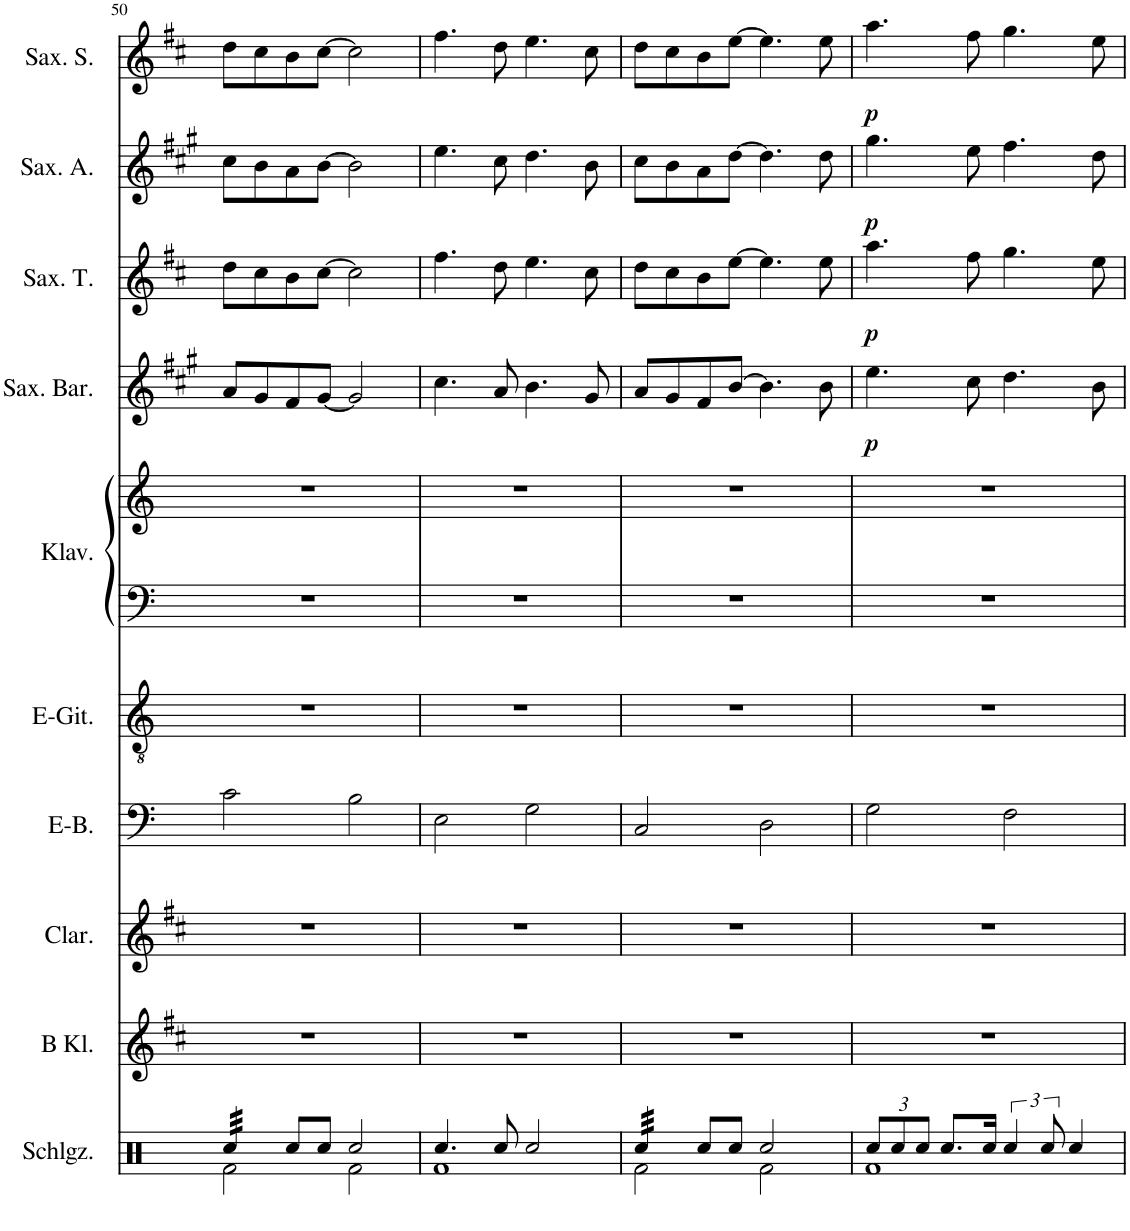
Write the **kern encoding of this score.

**kern	**kern	**kern	**kern	**kern	**kern	**kern	**kern	**dynam	**kern	**dynam	**kern	**dynam	**kern	**dynam
*part10	*part9	*part8	*part7	*part6	*part5	*part5	*part4	*part4	*part3	*part3	*part2	*part2	*part1	*part1
*staff11	*staff10	*staff9	*staff8	*staff7	*staff6	*staff5	*staff4	*staff4	*staff3	*staff3	*staff2	*staff2	*staff1	*staff1
*I"Schlagzeug	*I"Klarinette in B	*I"Clarinette	*I"Elektrischer Bass	*I"Elektrische Gitarre	*I"Klavier	*	*I"Saxophone baryton	*	*I"Saxophone ténor	*	*I"Saxophone alto	*	*I"Saxophone soprano	*
*I'Schlgz.	*	*I'Clar.	*I'E-B.	*I'E-Git.	*I'Klav.	*	*I'Sax. Bar.	*	*I'Sax. T.	*	*I'Sax. A.	*	*I'Sax. S.	*
!!LO:PB:g=z
*clefX	*clefG2	*clefG2	*clefF4	*clefGv2	*clefF4	*clefG2	*clefG2	*	*clefG2	*	*clefG2	*	*clefG2	*
*	*Trd1c2	*Trd1c2	*Trd7c12	*	*	*	*Trd12c21	*	*Trd8c14	*	*Trd5c9	*	*Trd1c2	*
*k[]	*k[f#c#]	*k[f#c#]	*k[]	*k[]	*k[]	*k[]	*k[f#c#g#]	*	*k[f#c#]	*	*k[f#c#g#]	*	*k[f#c#]	*
*M4/4	*M4/4	*M4/4	*M4/4	*M4/4	*M4/4	*M4/4	*M4/4	*	*M4/4	*	*M4/4	*	*M4/4	*
=50	=50	=50	=50	=50	=50	=50	=50	=50	=50	=50	=50	=50	=50	=50
*^	*	*	*	*	*	*	*	*	*	*	*	*	*	*
*tremolo	*	*	*	*	*	*	*	*	*	*	*	*	*	*	*
32Rcc/LLL	2Rf\	1r	1r	2c\	1r	1r	1r	8a/L	.	8dd\L	.	8cc#\L	.	8dd\L	.
32Rcc/	.	.	.	.	.	.	.	.	.	.	.	.	.	.	.
32Rcc/	.	.	.	.	.	.	.	.	.	.	.	.	.	.	.
32Rcc/	.	.	.	.	.	.	.	.	.	.	.	.	.	.	.
32Rcc/	.	.	.	.	.	.	.	8g#/	.	8cc#\	.	8b\	.	8cc#\	.
32Rcc/	.	.	.	.	.	.	.	.	.	.	.	.	.	.	.
32Rcc/	.	.	.	.	.	.	.	.	.	.	.	.	.	.	.
32Rcc/JJJ	.	.	.	.	.	.	.	.	.	.	.	.	.	.	.
*Xtremolo	*	*	*	*	*	*	*	*	*	*	*	*	*	*	*
8Rcc/L	.	.	.	.	.	.	.	8f#/	.	8b\	.	8a\	.	8b\	.
8Rcc/J	.	.	.	.	.	.	.	[8g#/J	.	[8cc#\J	.	[8b\J	.	[8cc#\J	.
2Rcc/	2Rf\	.	.	2B\	.	.	.	2g#/]	.	2cc#\]	.	2b\]	.	2cc#\]	.
=51	=51	=51	=51	=51	=51	=51	=51	=51	=51	=51	=51	=51	=51	=51	=51
4.Rcc/	1Rf	1r	1r	2E\	1r	1r	1r	4.cc#\	.	4.ff#\	.	4.ee\	.	4.ff#\	.
8Rcc/	.	.	.	.	.	.	.	8a/	.	8dd\	.	8cc#\	.	8dd\	.
2Rcc/	.	.	.	2G\	.	.	.	4.b\	.	4.ee\	.	4.dd\	.	4.ee\	.
.	.	.	.	.	.	.	.	8g#/	.	8cc#\	.	8b\	.	8cc#\	.
=52	=52	=52	=52	=52	=52	=52	=52	=52	=52	=52	=52	=52	=52	=52	=52
*tremolo	*	*	*	*	*	*	*	*	*	*	*	*	*	*	*
32Rcc/LLL	2Rf\	1r	1r	2C/	1r	1r	1r	8a/L	.	8dd\L	.	8cc#\L	.	8dd\L	.
32Rcc/	.	.	.	.	.	.	.	.	.	.	.	.	.	.	.
32Rcc/	.	.	.	.	.	.	.	.	.	.	.	.	.	.	.
32Rcc/	.	.	.	.	.	.	.	.	.	.	.	.	.	.	.
32Rcc/	.	.	.	.	.	.	.	8g#/	.	8cc#\	.	8b\	.	8cc#\	.
32Rcc/	.	.	.	.	.	.	.	.	.	.	.	.	.	.	.
32Rcc/	.	.	.	.	.	.	.	.	.	.	.	.	.	.	.
32Rcc/JJJ	.	.	.	.	.	.	.	.	.	.	.	.	.	.	.
*Xtremolo	*	*	*	*	*	*	*	*	*	*	*	*	*	*	*
8Rcc/L	.	.	.	.	.	.	.	8f#/	.	8b\	.	8a\	.	8b\	.
8Rcc/J	.	.	.	.	.	.	.	[8b/J	.	[8ee\J	.	[8dd\J	.	[8ee\J	.
2Rcc/	2Rf\	.	.	2D\	.	.	.	4.b\]	.	4.ee\]	.	4.dd\]	.	4.ee\]	.
.	.	.	.	.	.	.	.	8b\	.	8ee\	.	8dd\	.	8ee\	.
=53	=53	=53	=53	=53	=53	=53	=53	=53	=53	=53	=53	=53	=53	=53	=53
*Xbrackettup	*	*	*	*	*	*	*	*	*	*	*	*	*	*	*
!	!	!	!	!	!	!	!	!	!LO:DY:b	!	!LO:DY:b	!	!LO:DY:b	!	!LO:DY:b
12Rcc/L	1Rf	1r	1r	2G\	1r	1r	1r	4.ee\	p	4.aa\	p	4.gg#\	p	4.aa\	p
12Rcc/	.	.	.	.	.	.	.	.	.	.	.	.	.	.	.
12Rcc/J	.	.	.	.	.	.	.	.	.	.	.	.	.	.	.
8.Rcc/L	.	.	.	.	.	.	.	.	.	.	.	.	.	.	.
.	.	.	.	.	.	.	.	8cc#\	.	8ff#\	.	8ee\	.	8ff#\	.
16Rcc/Jk	.	.	.	.	.	.	.	.	.	.	.	.	.	.	.
*brackettup	*	*	*	*	*	*	*	*	*	*	*	*	*	*	*
6Rcc/	.	.	.	2F\	.	.	.	4.dd\	.	4.gg\	.	4.ff#\	.	4.gg\	.
12Rcc/	.	.	.	.	.	.	.	.	.	.	.	.	.	.	.
4Rcc/	.	.	.	.	.	.	.	.	.	.	.	.	.	.	.
.	.	.	.	.	.	.	.	8b\	.	8ee\	.	8dd\	.	8ee\	.
*v	*v	*	*	*	*	*	*	*	*	*	*	*	*	*	*
=	=	=	=	=	=	=	=	=	=	=	=	=	=	=
*-	*-	*-	*-	*-	*-	*-	*-	*-	*-	*-	*-	*-	*-	*-
